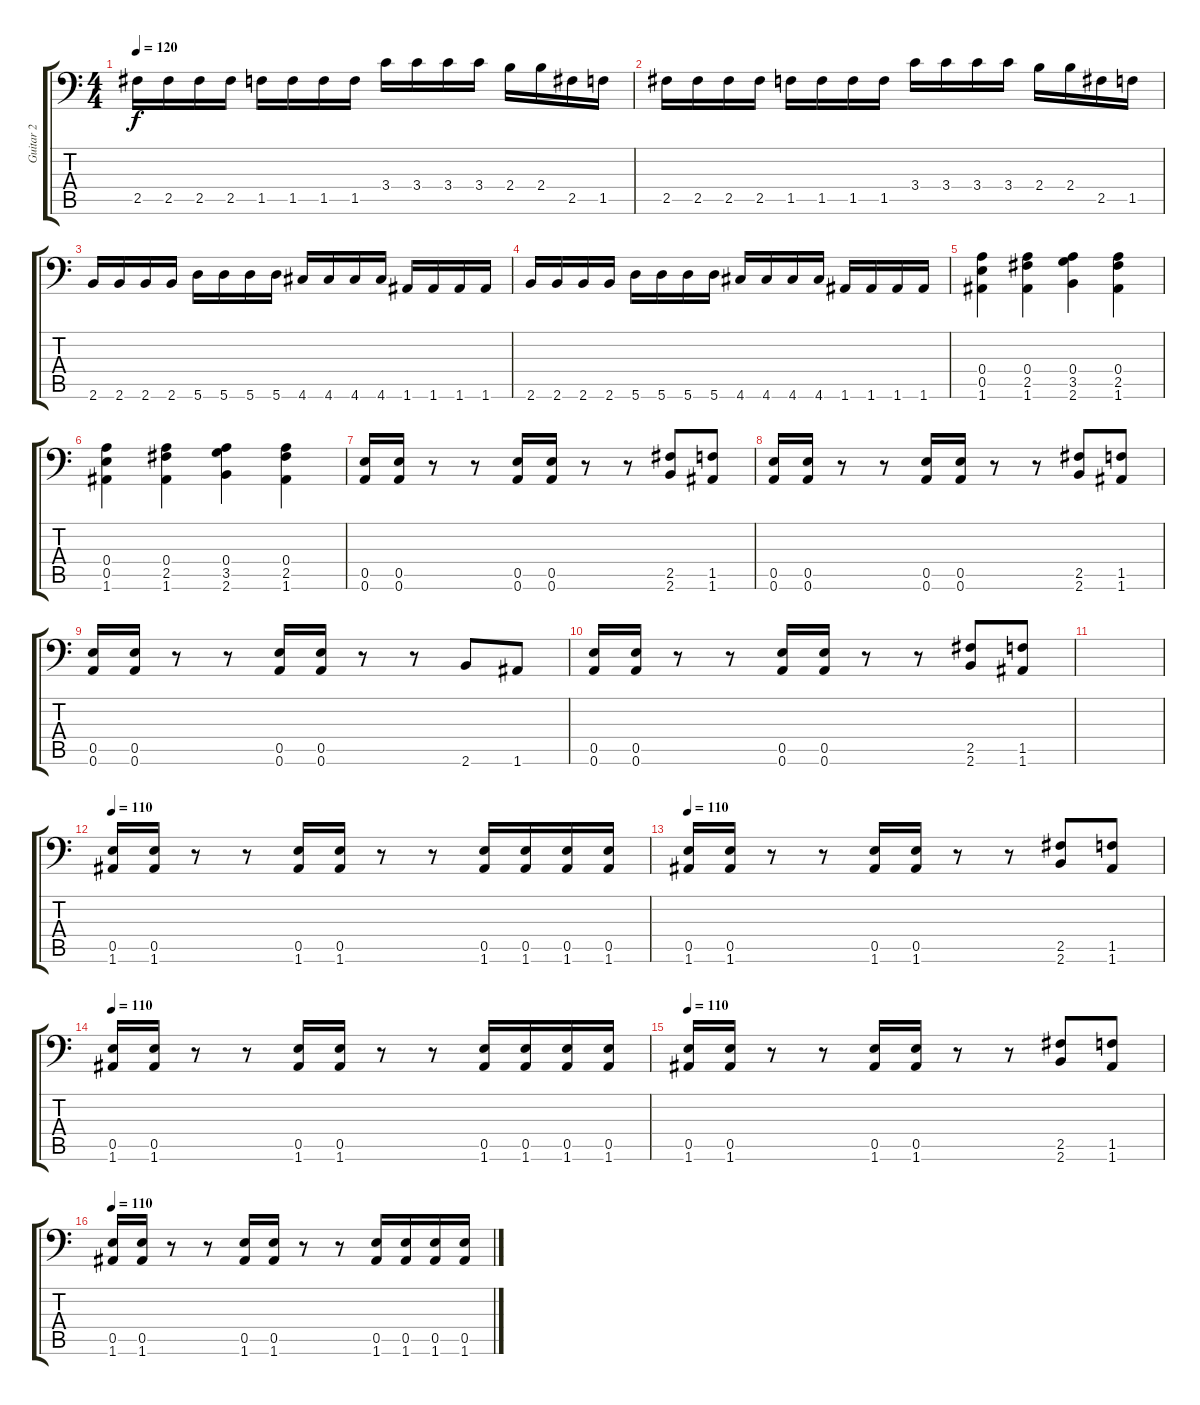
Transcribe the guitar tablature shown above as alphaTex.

\track ("Guitar 2" "Guitar 2") {instrument distortionguitar}
\staff {score tabs}
\tuning (B3 Gb3 D3 A2 E2 A1) {hide}
\ts (4 4)
\tempo 120
\clef f4
\ks c
2.5.16{dy f} 2.5.16 2.5.16 2.5.16 1.5.16 1.5.16 1.5.16 1.5.16 3.4.16 3.4.16 3.4.16 3.4.16 2.4.16 2.4.16 2.5.16 1.5.16 |
2.5.16 2.5.16 2.5.16 2.5.16 1.5.16 1.5.16 1.5.16 1.5.16 3.4.16 3.4.16 3.4.16 3.4.16 2.4.16 2.4.16 2.5.16 1.5.16 |
2.6.16 2.6.16 2.6.16 2.6.16 5.6.16 5.6.16 5.6.16 5.6.16 4.6.16 4.6.16 4.6.16 4.6.16 1.6.16 1.6.16 1.6.16 1.6.16 |
2.6.16 2.6.16 2.6.16 2.6.16 5.6.16 5.6.16 5.6.16 5.6.16 4.6.16 4.6.16 4.6.16 4.6.16 1.6.16 1.6.16 1.6.16 1.6.16 |
(0.4 0.5 1.6).4 (0.4 2.5 1.6).4 (0.4 3.5 2.6).4 (0.4 2.5 1.6).4 |
(0.4 0.5 1.6).4 (0.4 2.5 1.6).4 (0.4 3.5 2.6).4 (0.4 2.5 1.6).4 |
(0.5 0.6).16 (0.5 0.6).16 r.8 r.8 (0.5 0.6).16 (0.5 0.6).16 r.8 r.8 (2.5 2.6).8 (1.5 1.6).8 |
(0.5 0.6).16 (0.5 0.6).16 r.8 r.8 (0.5 0.6).16 (0.5 0.6).16 r.8 r.8 (2.5 2.6).8 (1.5 1.6).8 |
(0.5 0.6).16 (0.5 0.6).16 r.8 r.8 (0.5 0.6).16 (0.5 0.6).16 r.8 r.8 2.6.8 1.6.8 |
(0.5 0.6).16 (0.5 0.6).16 r.8 r.8 (0.5 0.6).16 (0.5 0.6).16 r.8 r.8 (2.5 2.6).8 (1.5 1.6).8 |
|
\tempo 110
(0.5 1.6).16 (0.5 1.6).16 r.8 r.8 (0.5 1.6).16 (0.5 1.6).16 r.8 r.8 (0.5 1.6).16 (0.5 1.6).16 (0.5 1.6).16 (0.5 1.6).16 |
\tempo 110
(0.5 1.6).16 (0.5 1.6).16 r.8 r.8 (0.5 1.6).16 (0.5 1.6).16 r.8 r.8 (2.5 2.6).8 (1.5 1.6).8 |
\tempo 110
(0.5 1.6).16 (0.5 1.6).16 r.8 r.8 (0.5 1.6).16 (0.5 1.6).16 r.8 r.8 (0.5 1.6).16 (0.5 1.6).16 (0.5 1.6).16 (0.5 1.6).16 |
\tempo 110
(0.5 1.6).16 (0.5 1.6).16 r.8 r.8 (0.5 1.6).16 (0.5 1.6).16 r.8 r.8 (2.5 2.6).8 (1.5 1.6).8 |
\tempo 110
(0.5 1.6).16 (0.5 1.6).16 r.8 r.8 (0.5 1.6).16 (0.5 1.6).16 r.8 r.8 (0.5 1.6).16 (0.5 1.6).16 (0.5 1.6).16 (0.5 1.6).16
